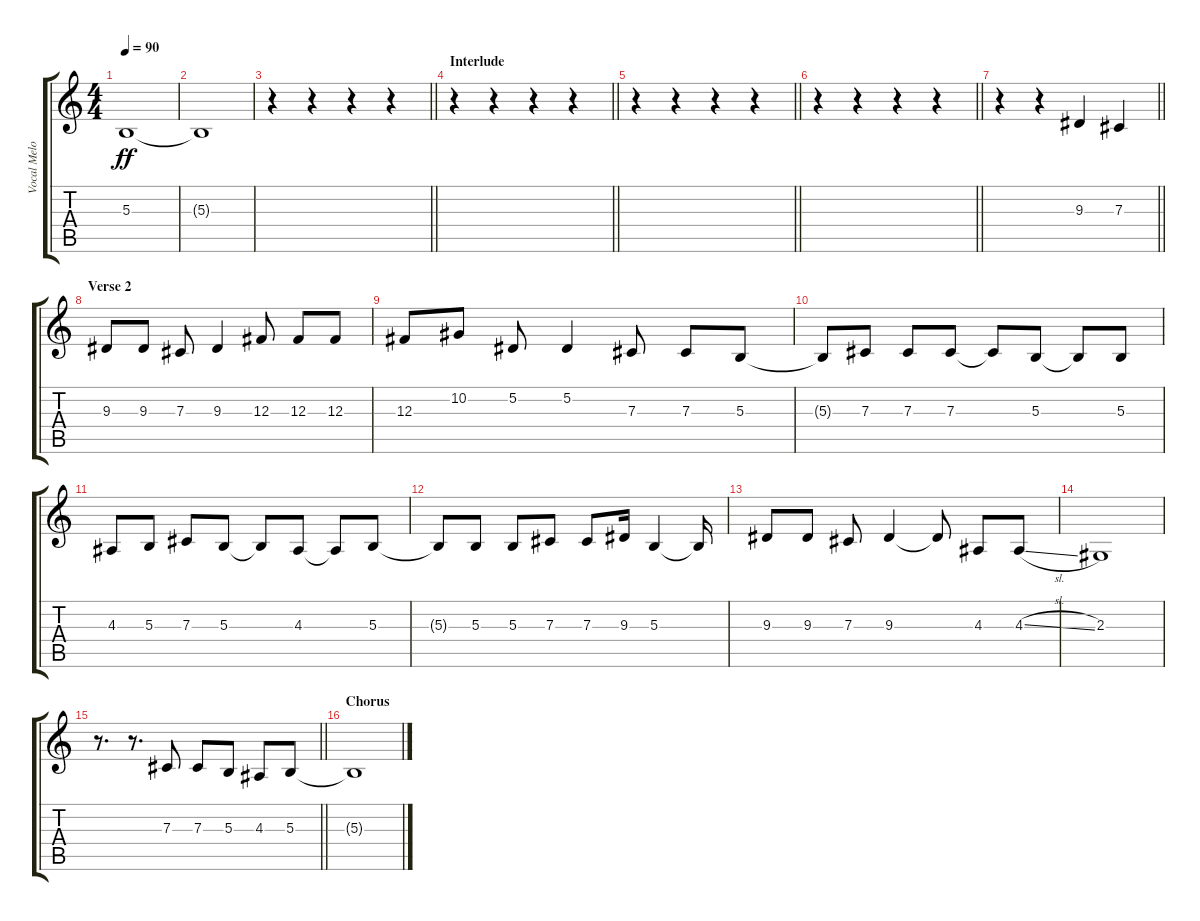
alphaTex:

\track ("Vocal Melody" "Vocal Melo") {instrument englishhorn}
\staff {score tabs}
\tuning (Eb4 Bb3 Gb3 Db3 Ab2 Eb2) {hide}
\ts (4 4)
\tempo 90
\clef g2
\ks c
5.3{t}.1{dy ff} |
5.3{t}.1 |
\barLineRight lightlight
r.4 r.4 r.4 r.4 |
\section ("" "Interlude")
\barLineRight lightlight
r.4 r.4 r.4 r.4 |
\barLineRight lightlight
r.4 r.4 r.4 r.4 |
\barLineRight lightlight
r.4 r.4 r.4 r.4 |
\barLineRight lightlight
r.4 r.4 9.3.4{volume 16} 7.3.4 |
\section ("" "Verse 2")
9.3.8 9.3.8 7.3.8 9.3.4 12.3.8 12.3.8 12.3.8 |
12.3.8 10.2.8 5.2.8 5.2.4 7.3.8 7.3.8 5.3.8 |
5.3{t}.8 7.3.8 7.3.8 7.3.8 7.3{t}.8 5.3.8 5.3{t}.8 5.3.8 |
4.3.8 5.3.8 7.3.8 5.3.8 5.3{t}.8 4.3.8 4.3{t}.8 5.3.8 |
5.3{t}.8 5.3.8 5.3.8 7.3.8 7.3.8 9.3.16 5.3.4 5.3{t}.16 |
9.3.8 9.3.8 7.3.8 9.3.4 9.3{t}.8 4.3.8 4.3{sl}.8 |
2.3.1 |
\barLineRight lightlight
r.8{d} r.8{d} 7.3.8 7.3.8 5.3.8 4.3.8 5.3.8 |
\section ("" "Chorus")
5.3{t}.1{volume 0}
